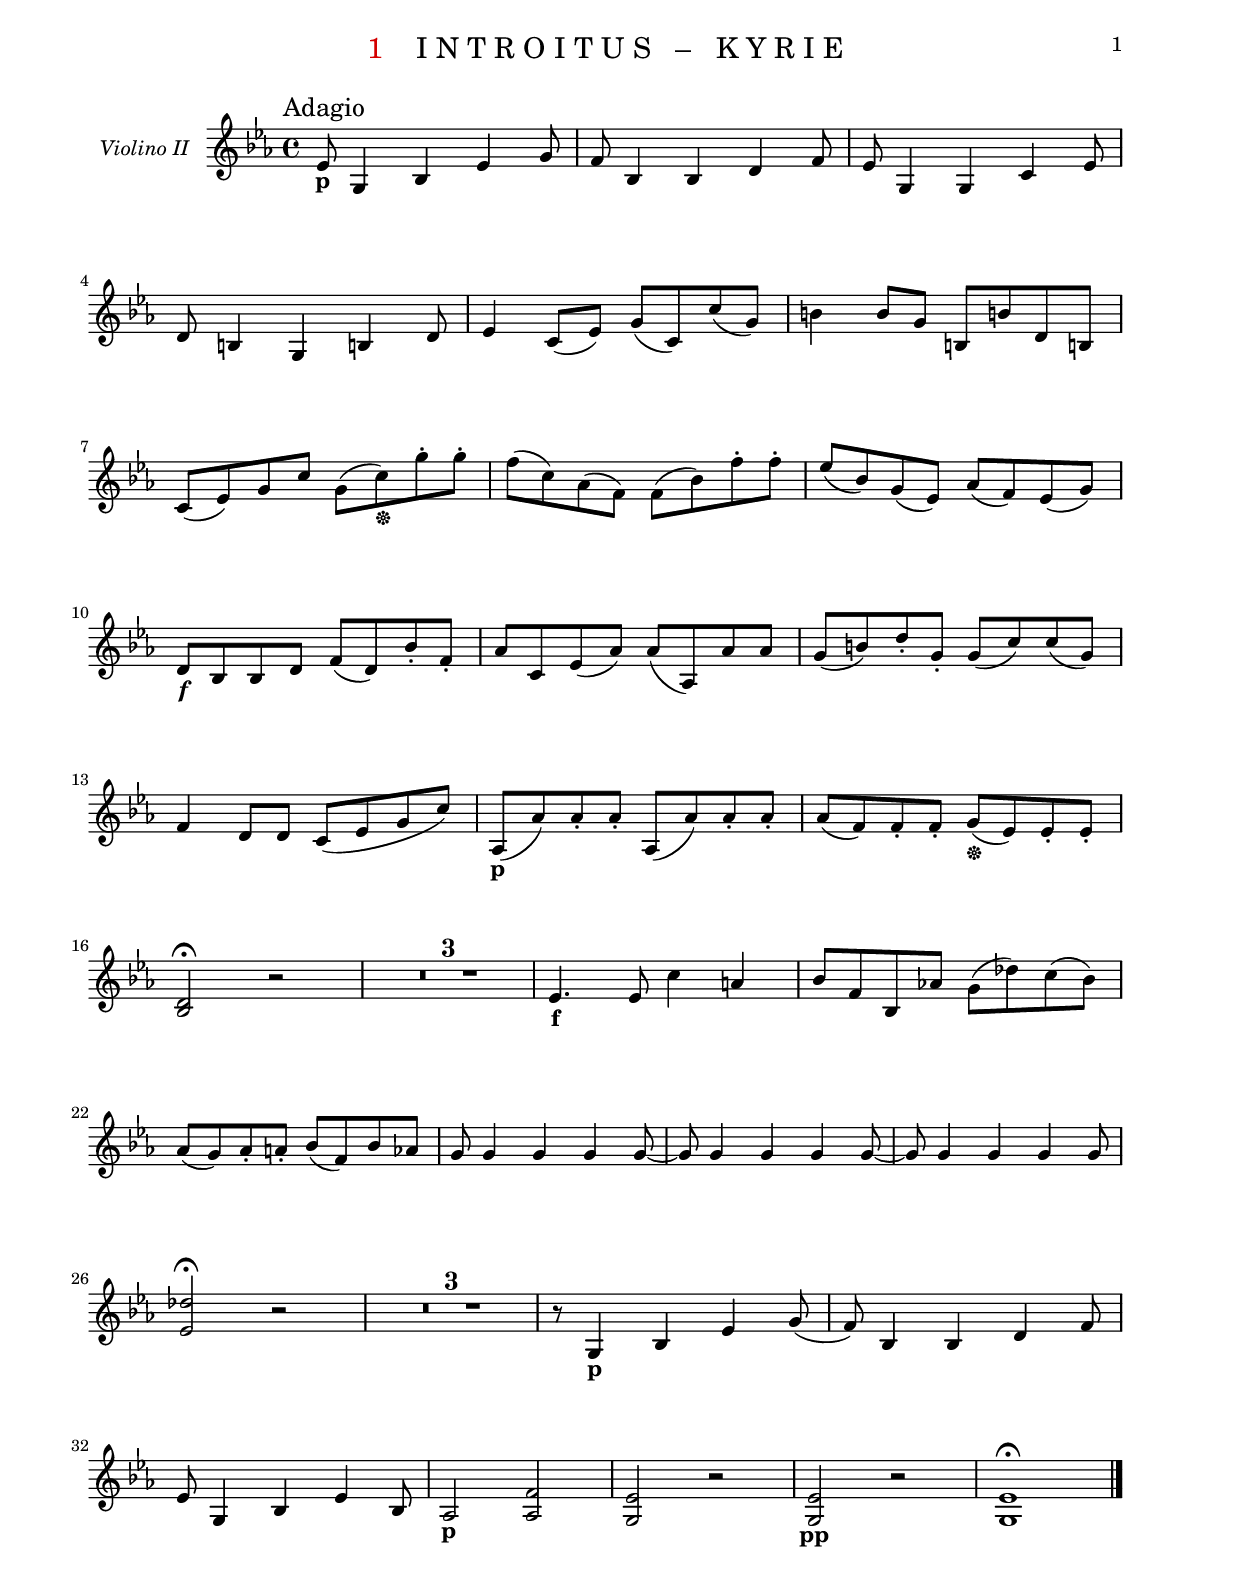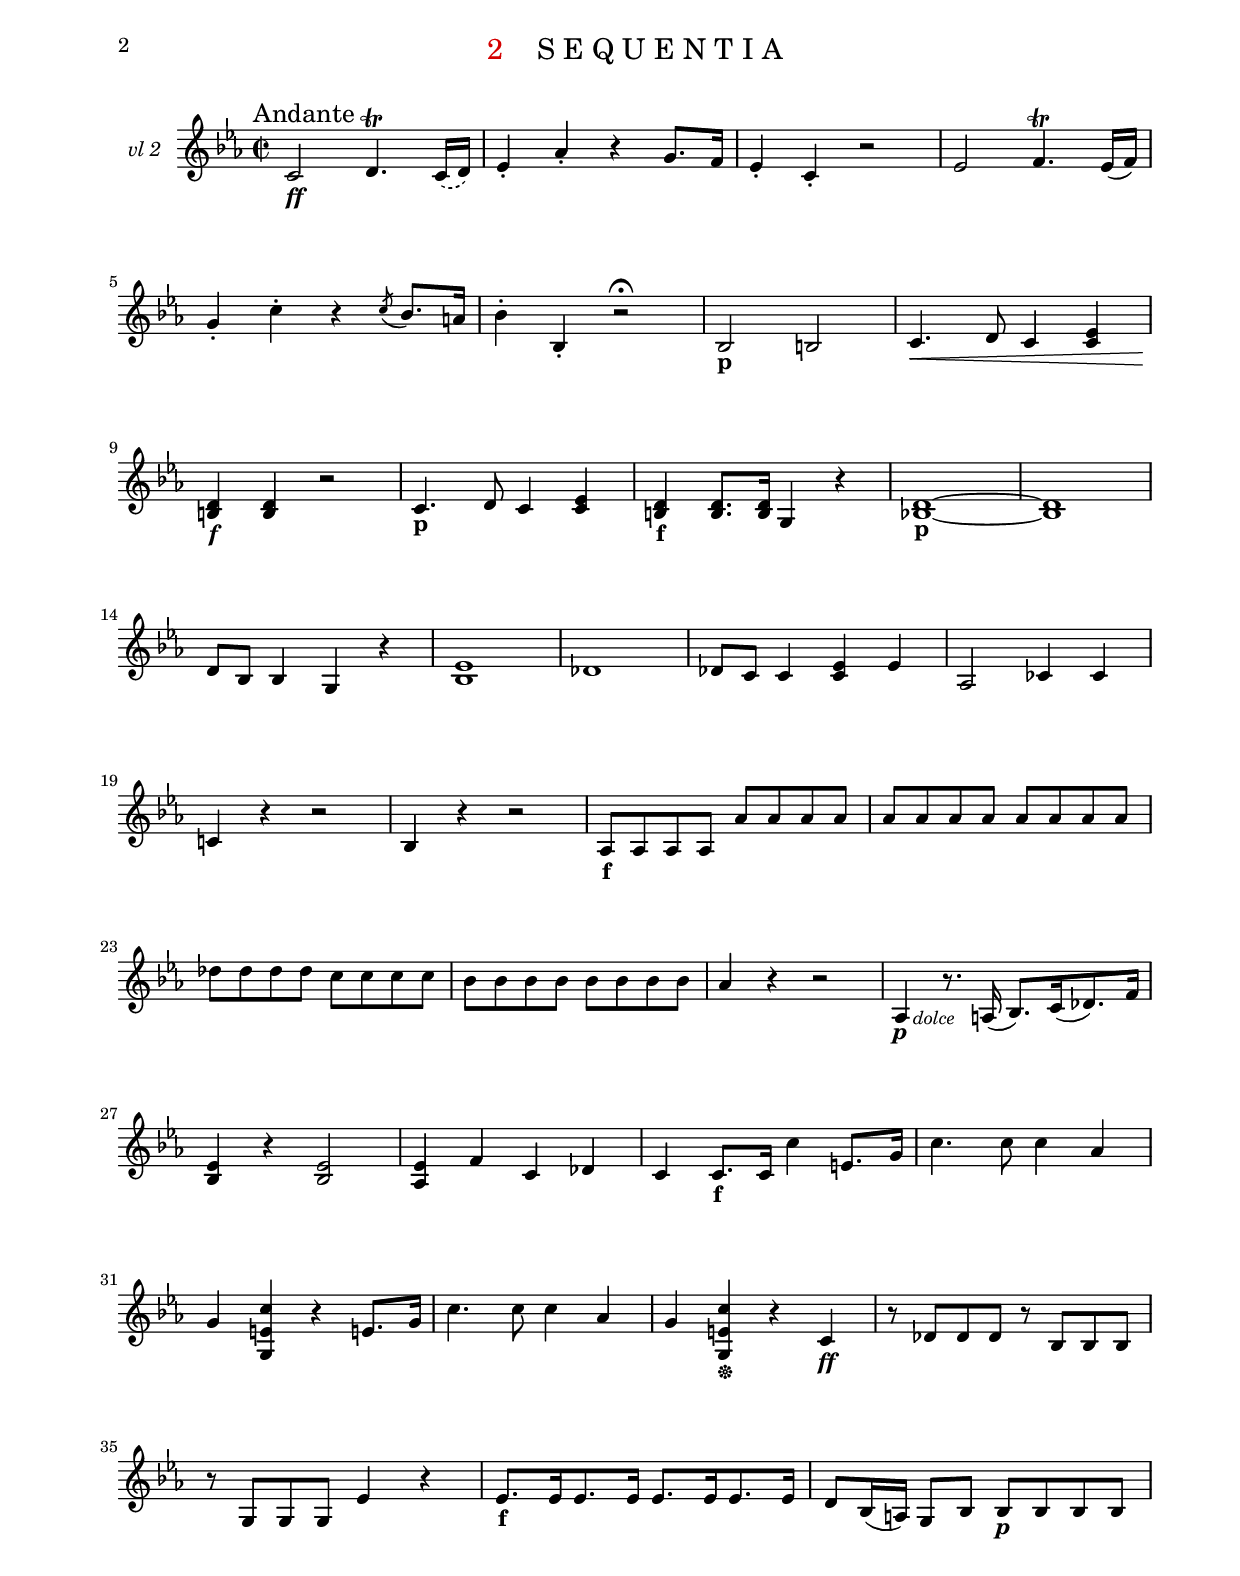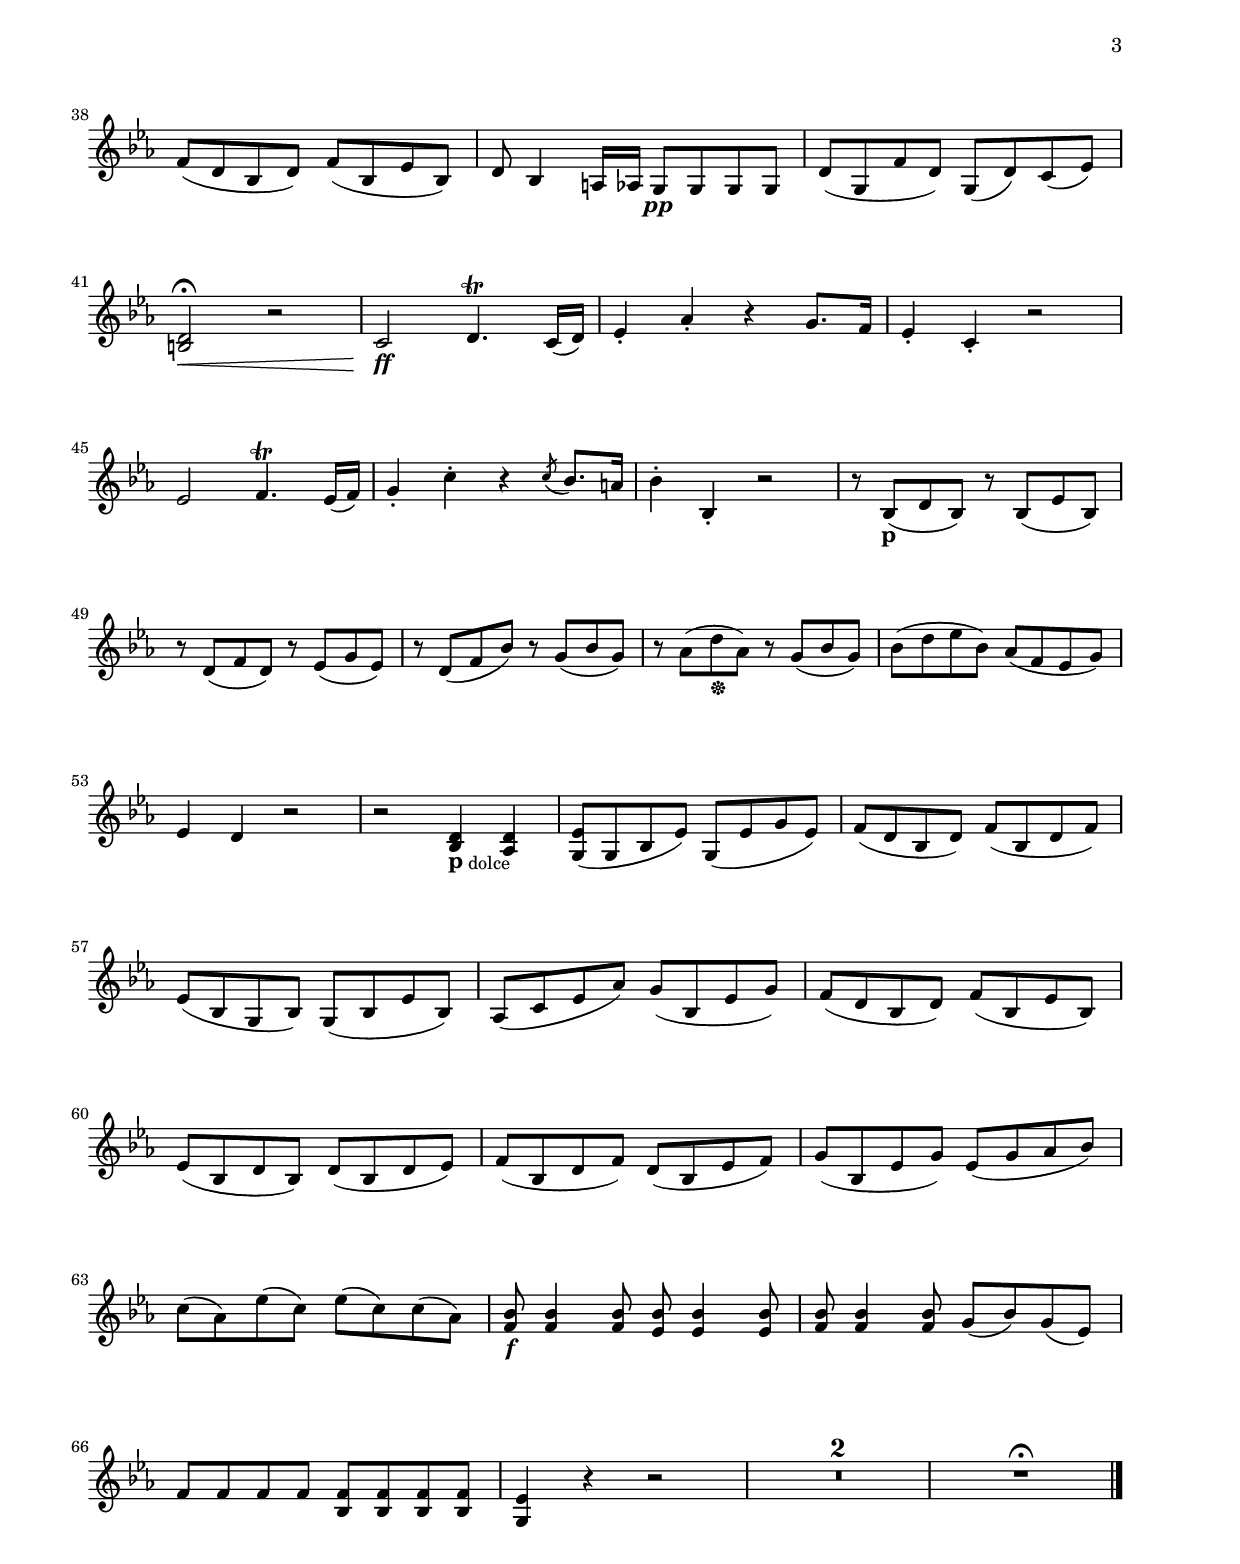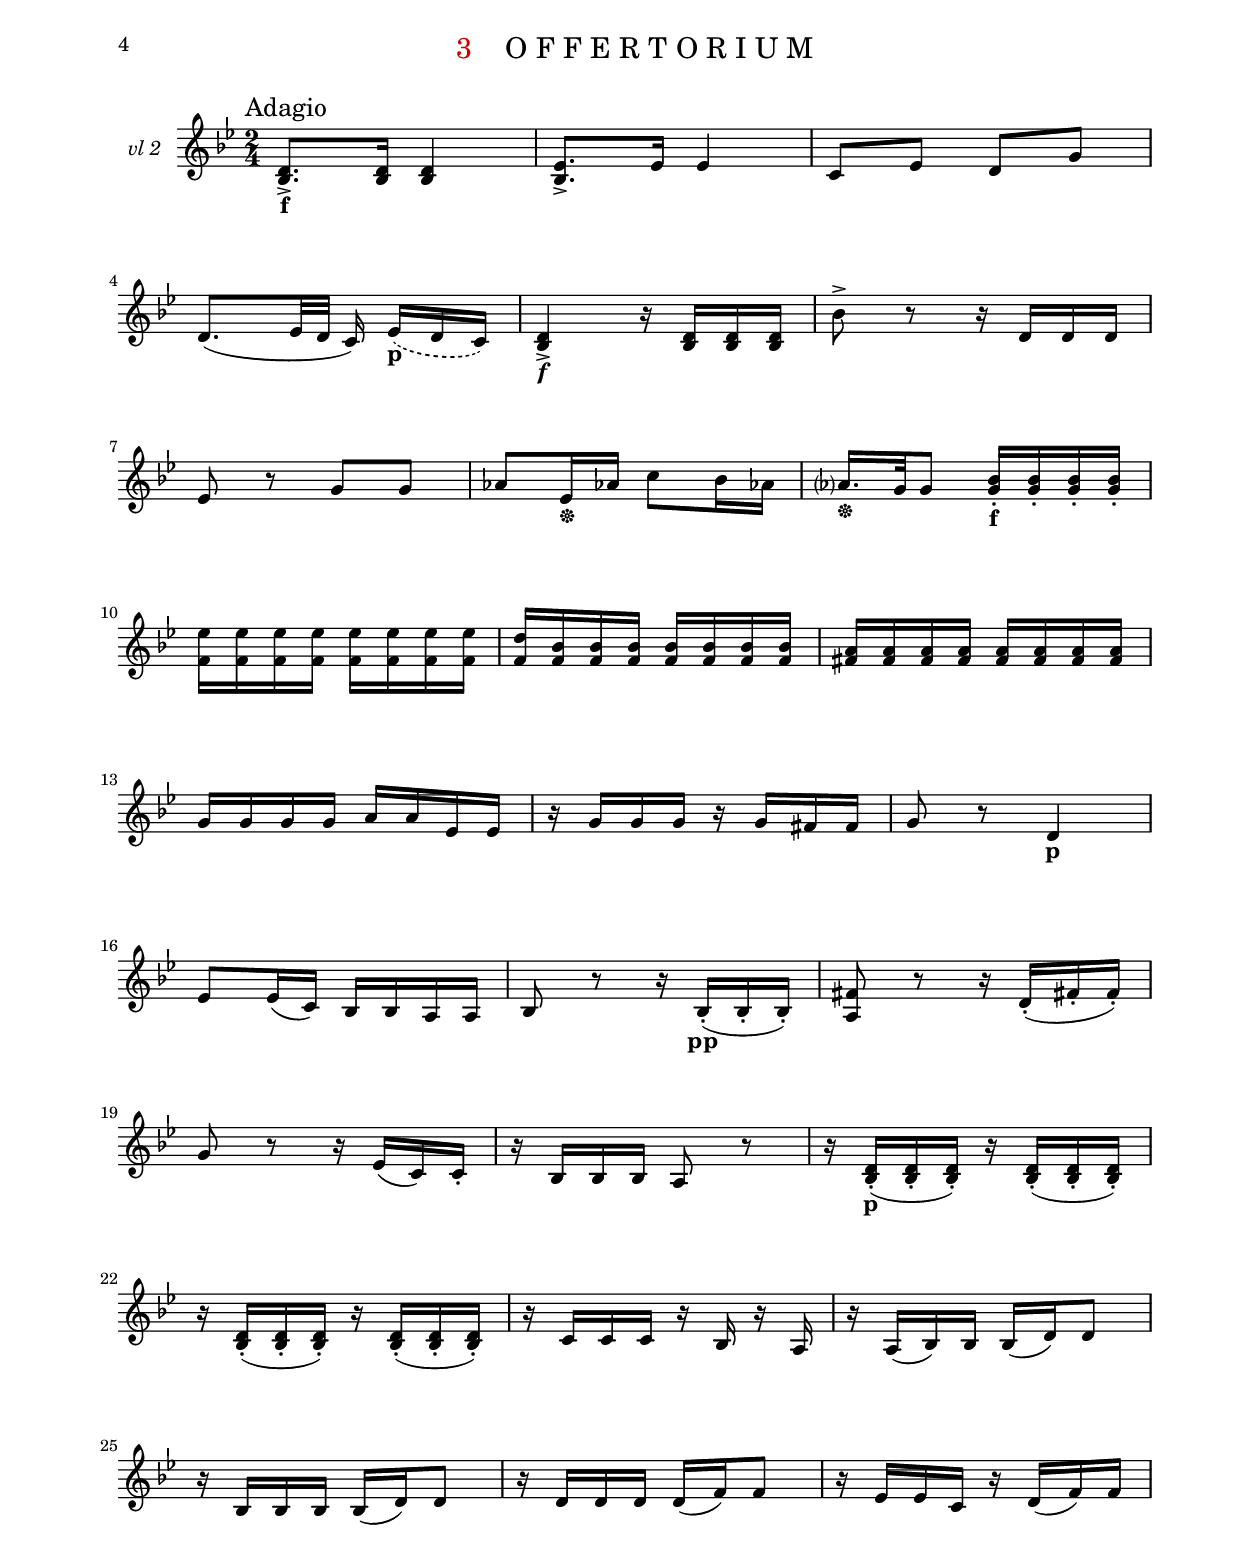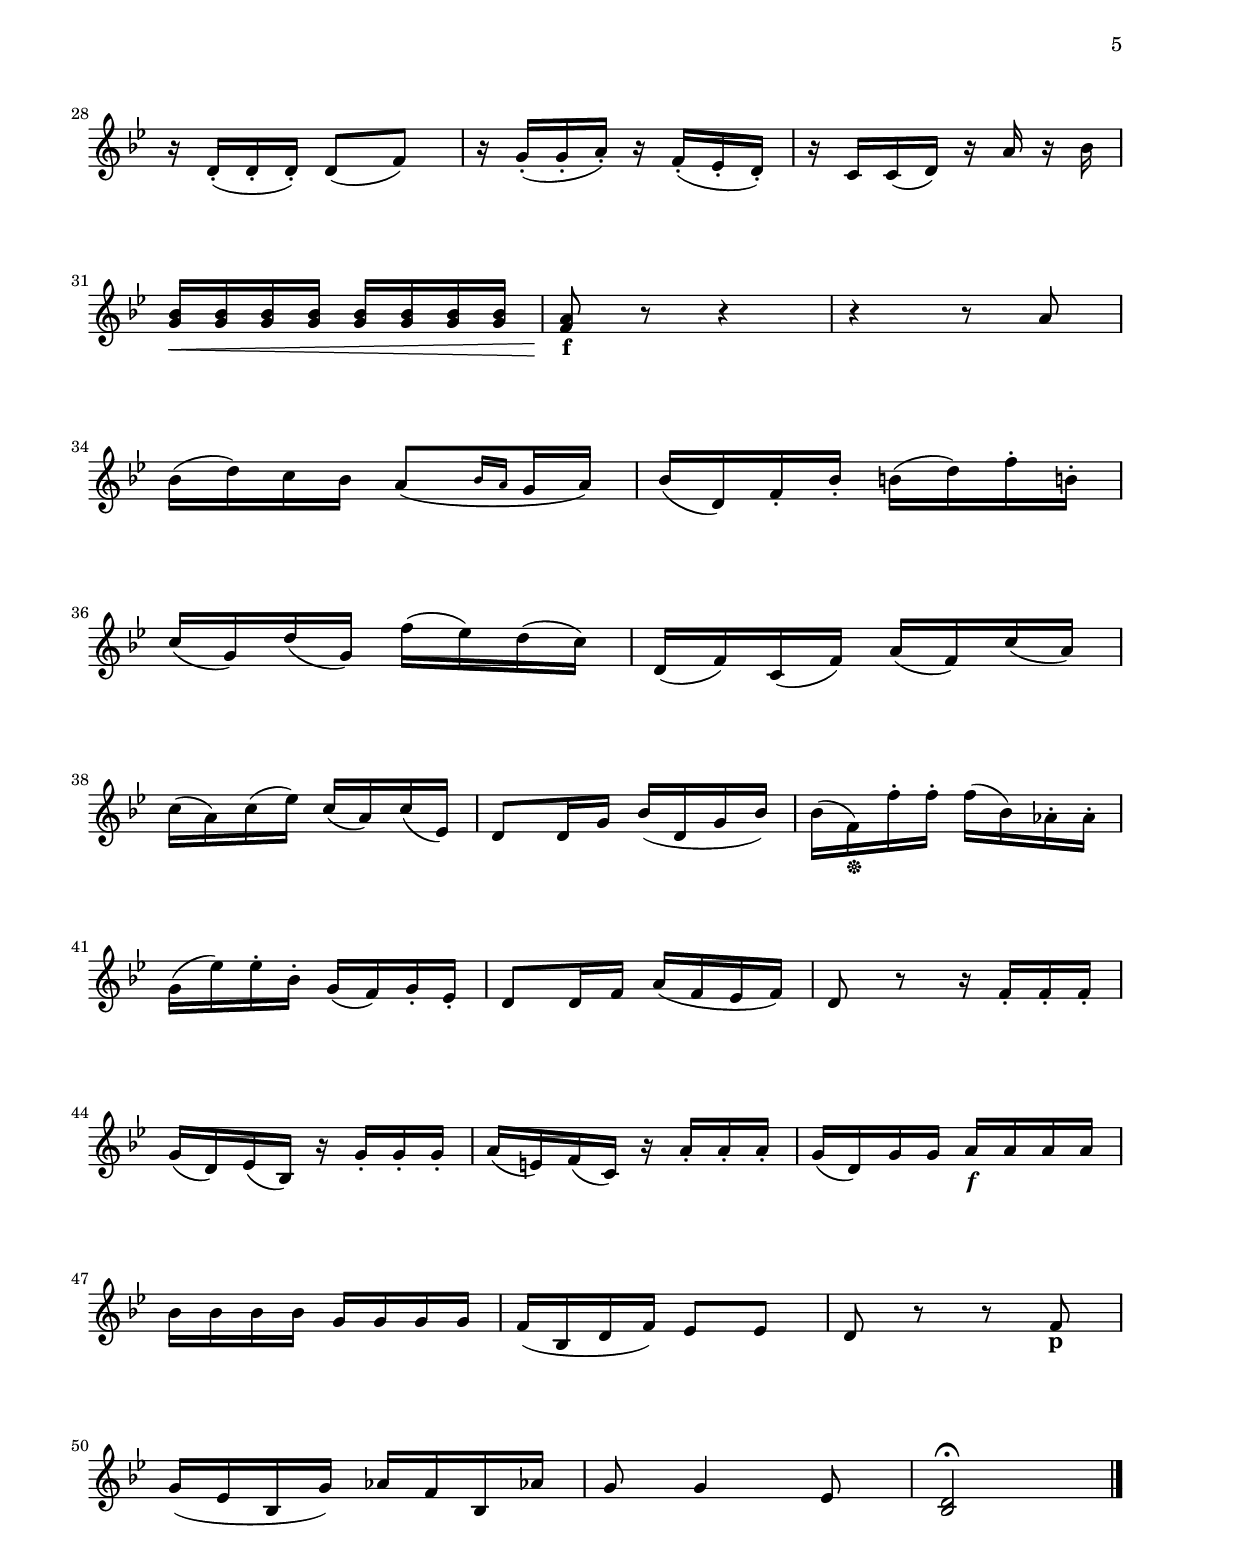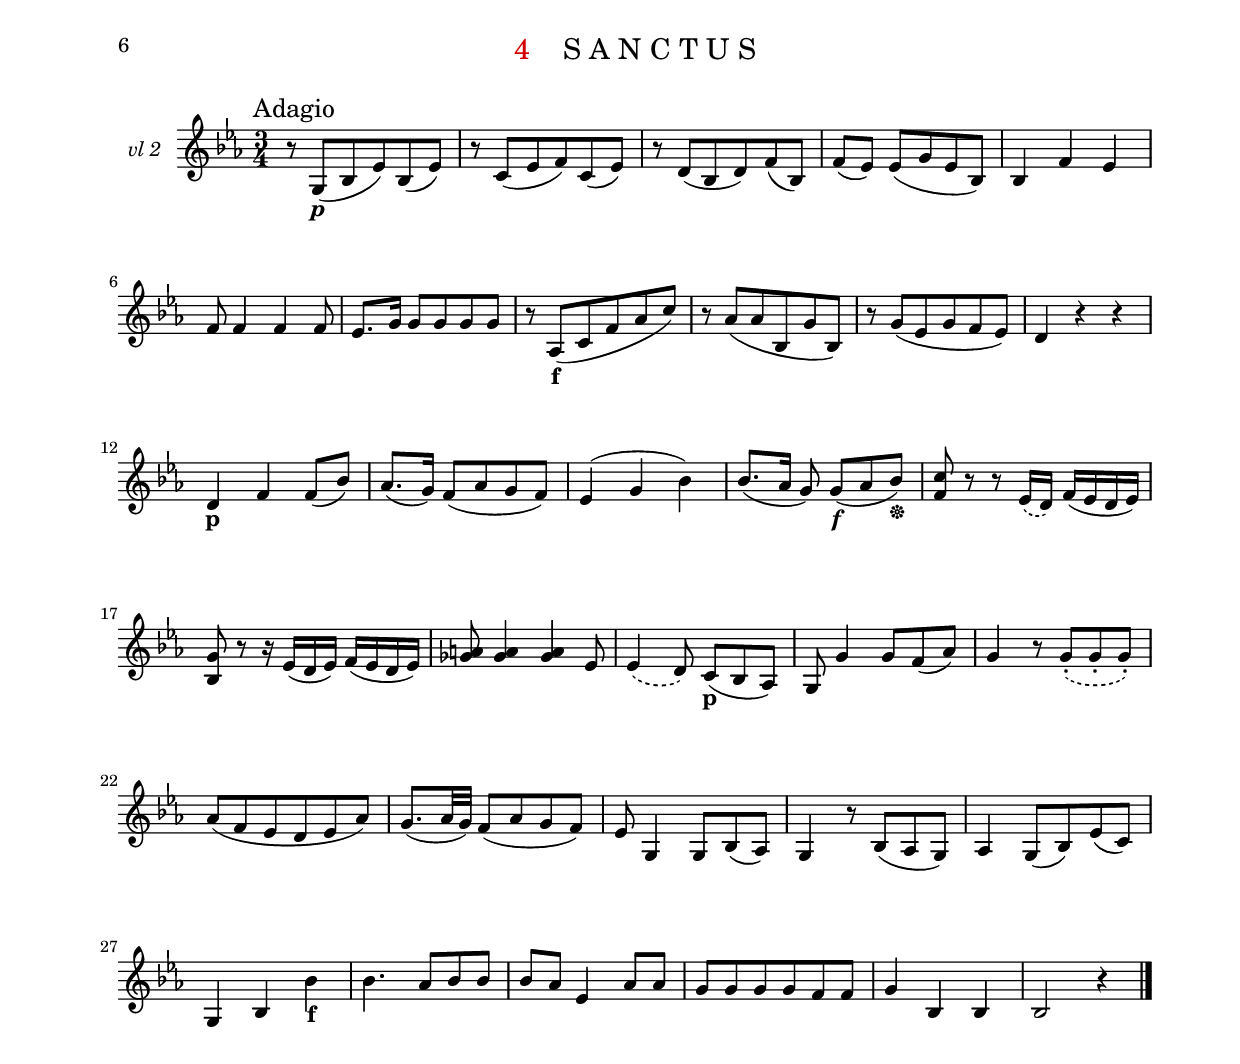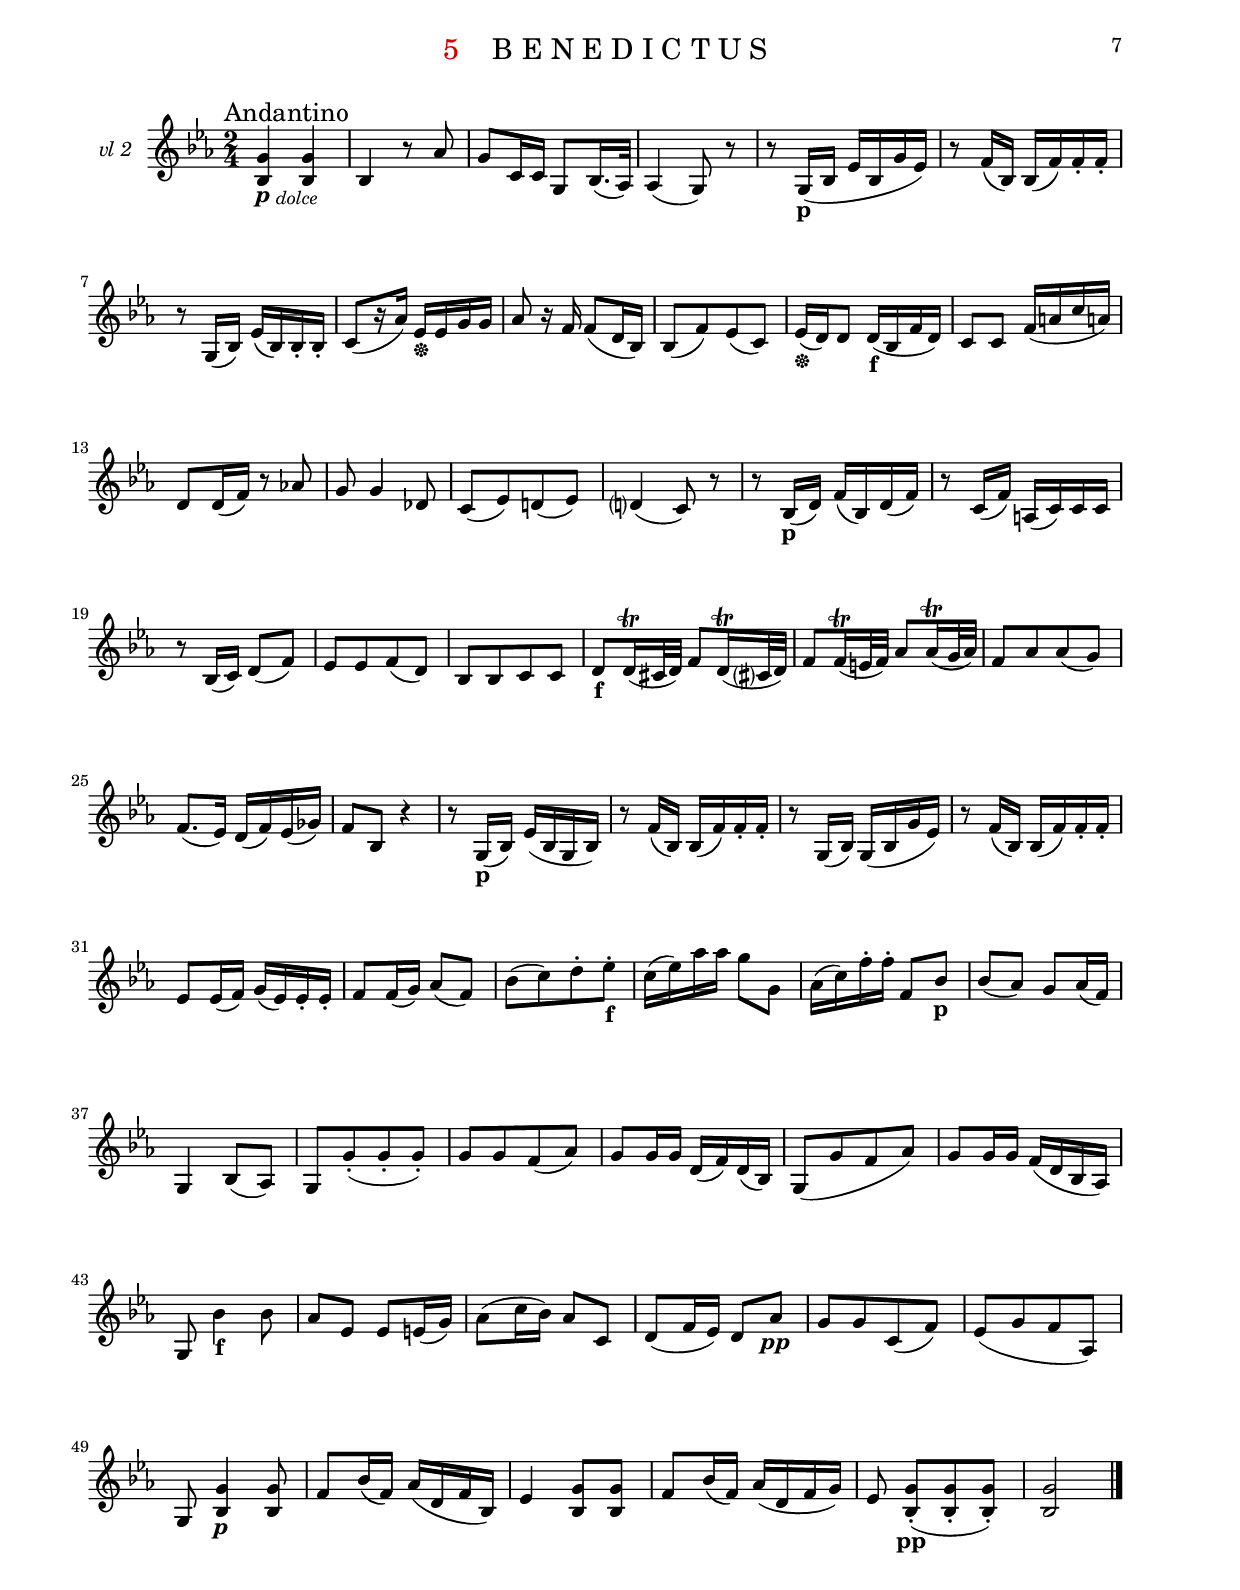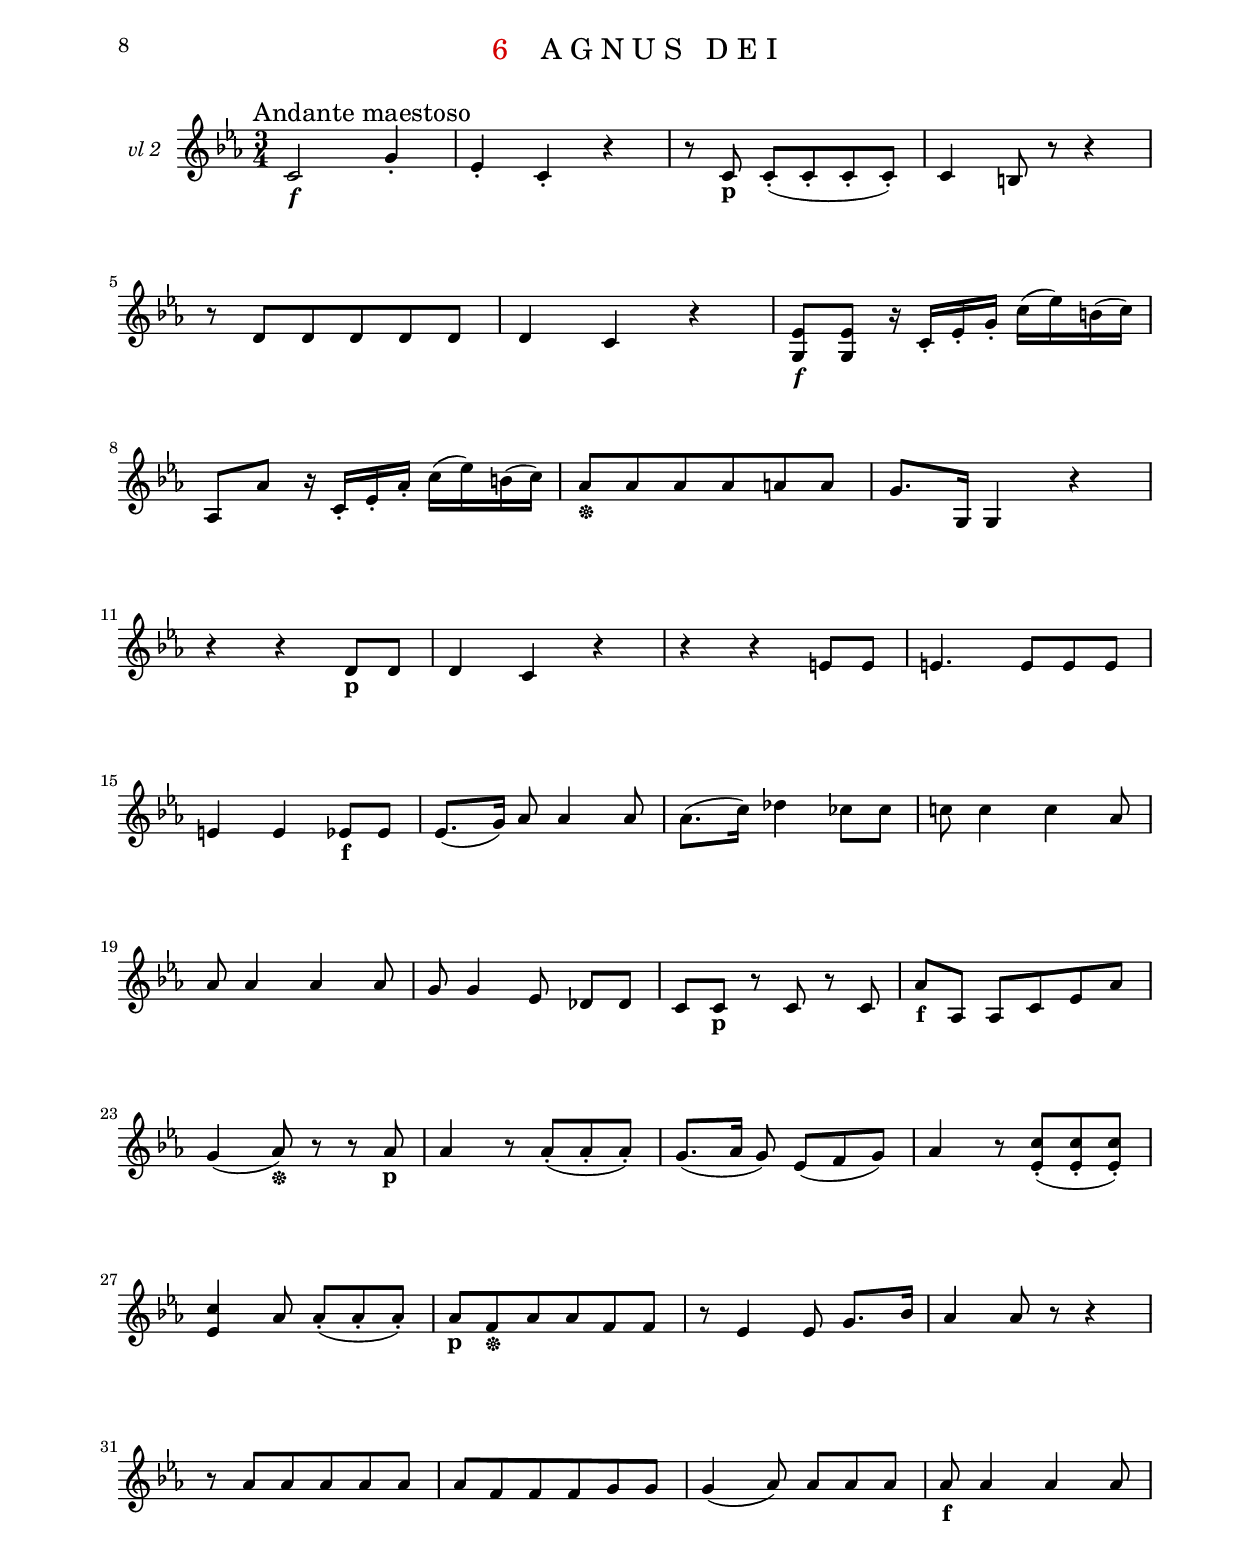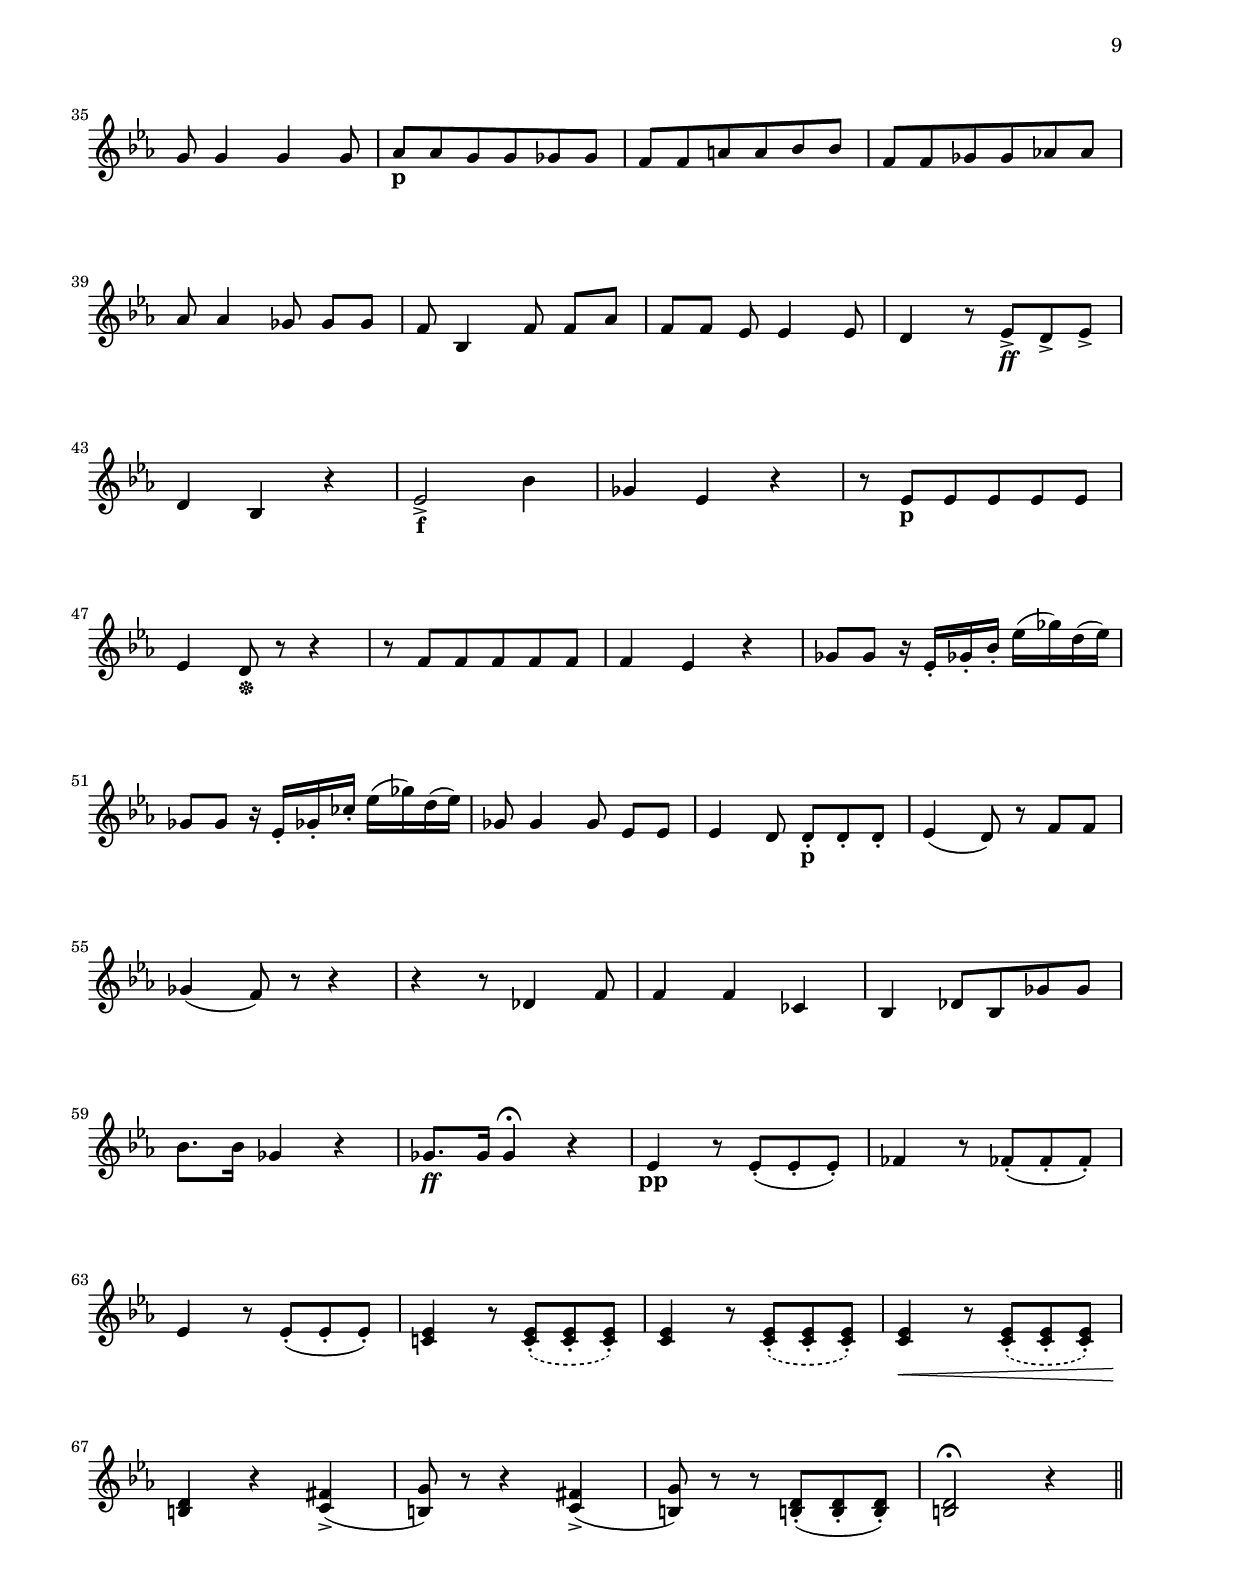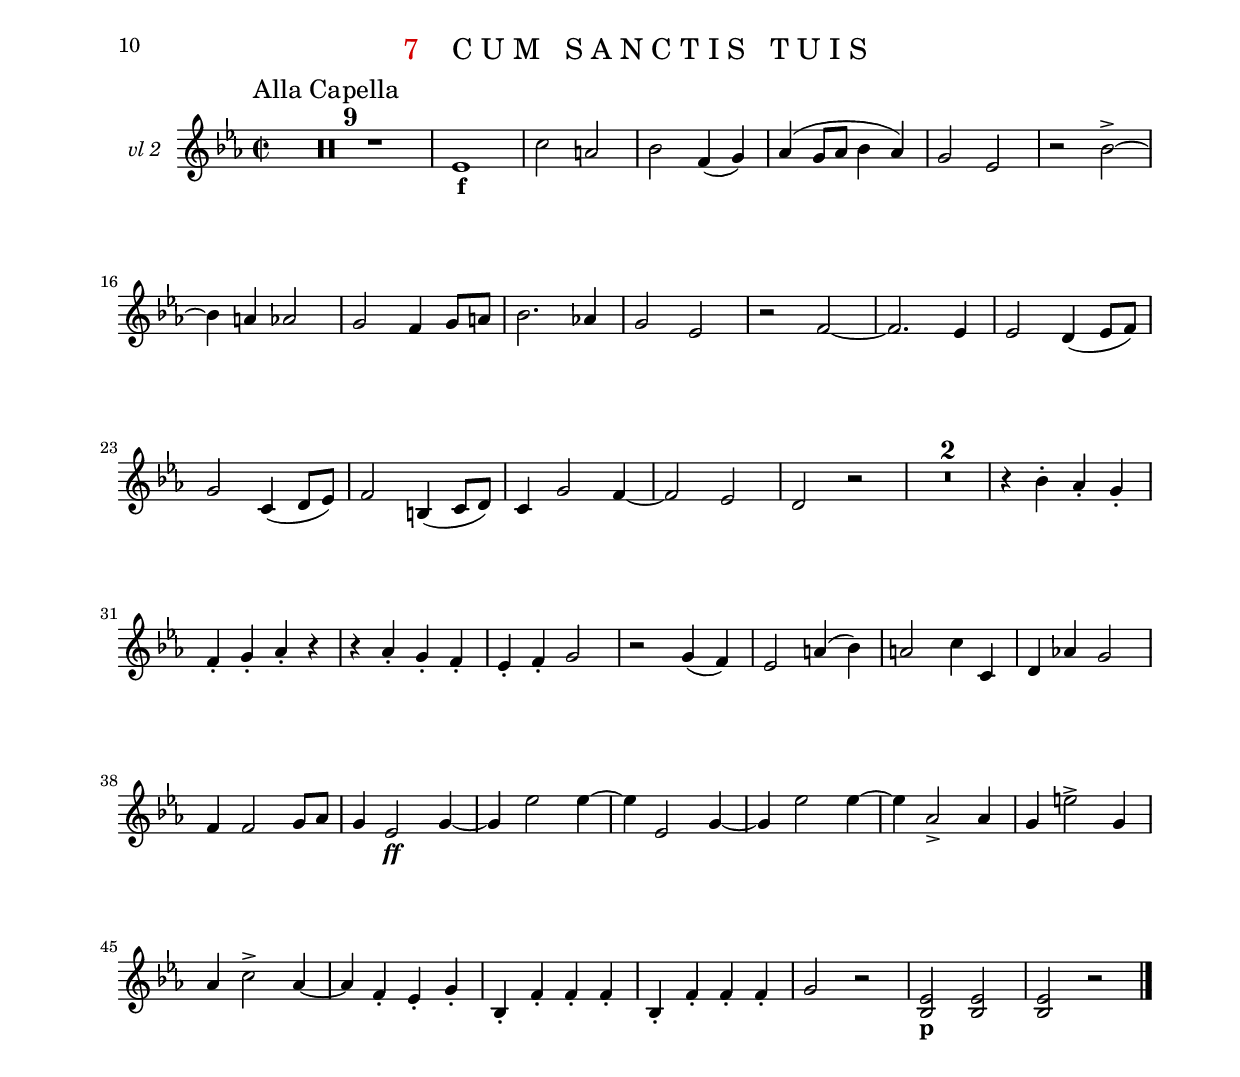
\version "2.22.0"

\include "../definitions.ly"

\paper {
  indent = 1\cm
  top-margin = 1.5\cm
  system-separator-markup = ##f
  system-system-spacing =
    #'((basic-distance . 18)
       (minimum-distance . 18)
       (padding . -100)
       (stretchability . 0))

  top-system-spacing =
    #'((basic-distance . 12)
       (minimum-distance . 12)
       (padding . -100)
       (stretchability . 0))

  top-markup-spacing =
    #'((basic-distance . 0)
       (minimum-distance . 0)
       (padding . -100)
       (stretchability . 0))

  markup-system-spacing =
    #'((basic-distance . 12)
       (minimum-distance . 12)
       (padding . -100)
       (stretchability . 0))

  systems-per-page = #9
}

#(set-global-staff-size 17.82)

\layout {
  \context {
    \Staff
    instrumentName = "vl 2"
  }
}

\book {
  \bookpart {
    \header {
      number = "1"
      title = "I N T R O I T U S   –   K Y R I E"
    }
    \paper { indent = 2\cm }
    \score {
      <<
        \new Staff {
          \set Staff.instrumentName = "Violino II"
          \RequiemViolinoII
        }
      >>
    }
  }
  \bookpart {
    \header {
      number = "2"
      title = "S E Q U E N T I A"
    }
    \score {
      <<
        \new Staff { \DiesIraeViolinoII }
      >>
    }
  }
  \bookpart {
    \header {
      number = "3"
      title = "O F F E R T O R I U M"
    }
    \score {
      <<
        \new Staff { \DomineViolinoII }
      >>
    }
  }
  \bookpart {
    \header {
      number = "4"
      title = "S A N C T U S"
    }
    \paper { systems-per-page = #6 }
    \score {
      <<
        \new Staff { \SanctusViolinoII }
      >>
    }
  }
  \bookpart {
    \header {
      number = "5"
      title = "B E N E D I C T U S"
    }
    \score {
      <<
        \new Staff { \BenedictusViolinoII }
      >>
    }
  }
  \bookpart {
    \header {
      number = "6"
      title = "A G N U S   D E I"
    }
    \score {
      <<
        \new Staff { \AgnusDeiViolinoII }
      >>
    }
  }
  \bookpart {
    \header {
      number = "7"
      title = "C U M   S A N C T I S   T U I S"
    }
    \paper { systems-per-page = #6 }
    \score {
      <<
        \new Staff { \CumSanctisViolinoII }
      >>
    }
  }
}
